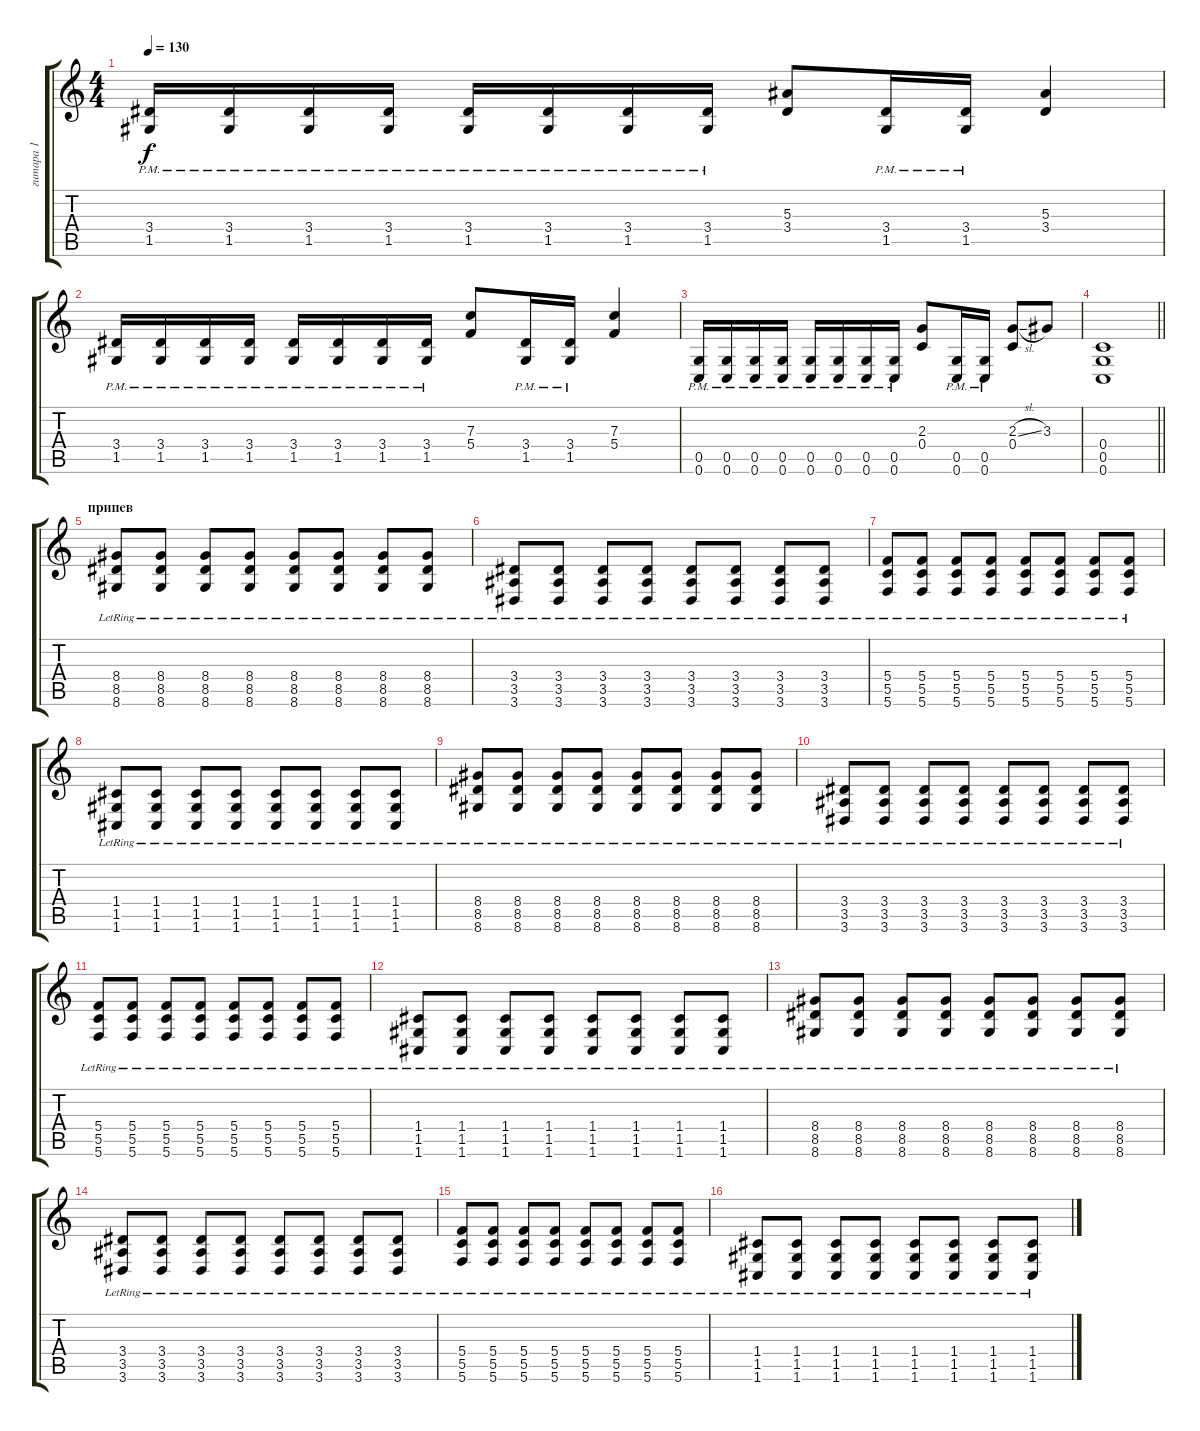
\track ("гитара 1" "гитара 1") {instrument overdrivenguitar}
\staff {score tabs}
\tuning (D4 A3 F3 C3 G2 C2) {hide}
\ts (4 4)
\tempo 130
\clef g2
\ks c
(3.4{pm} 1.5{pm}).16{dy f} (3.4{pm} 1.5{pm}).16 (3.4{pm} 1.5{pm}).16 (3.4{pm} 1.5{pm}).16 (3.4{pm} 1.5{pm}).16 (3.4{pm} 1.5{pm}).16 (3.4{pm} 1.5{pm}).16 (3.4{pm} 1.5{pm}).16 (5.3 3.4).8 (3.4{pm} 1.5{pm}).16 (3.4{pm} 1.5{pm}).16 (5.3 3.4).4 |
(3.4{pm} 1.5{pm}).16 (3.4{pm} 1.5{pm}).16 (3.4{pm} 1.5{pm}).16 (3.4{pm} 1.5{pm}).16 (3.4{pm} 1.5{pm}).16 (3.4{pm} 1.5{pm}).16 (3.4{pm} 1.5{pm}).16 (3.4{pm} 1.5{pm}).16 (7.3 5.4).8 (3.4{pm} 1.5{pm}).16 (3.4{pm} 1.5{pm}).16 (7.3 5.4).4 |
(0.5{pm} 0.6{pm}).16 (0.5{pm} 0.6{pm}).16 (0.5{pm} 0.6{pm}).16 (0.5{pm} 0.6{pm}).16 (0.5{pm} 0.6{pm}).16 (0.5{pm} 0.6{pm}).16 (0.5{pm} 0.6{pm}).16 (0.5{pm} 0.6{pm}).16 (2.3 0.4).8 (0.5{pm} 0.6{pm}).16 (0.5{pm} 0.6{pm}).16 (2.3{sl} 0.4).8 3.3.8 |
\barLineRight lightlight
(0.4 0.5 0.6).1 |
\section ("" "припев")
(8.4{lr} 8.5{lr} 8.6{lr}).8 (8.4{lr} 8.5{lr} 8.6{lr}).8 (8.4{lr} 8.5{lr} 8.6{lr}).8 (8.4{lr} 8.5{lr} 8.6{lr}).8 (8.4{lr} 8.5{lr} 8.6{lr}).8 (8.4{lr} 8.5{lr} 8.6{lr}).8 (8.4{lr} 8.5{lr} 8.6{lr}).8 (8.4{lr} 8.5{lr} 8.6{lr}).8 |
(3.4{lr} 3.5{lr} 3.6{lr}).8 (3.4{lr} 3.5{lr} 3.6{lr}).8 (3.4{lr} 3.5{lr} 3.6{lr}).8 (3.4{lr} 3.5{lr} 3.6{lr}).8 (3.4{lr} 3.5{lr} 3.6{lr}).8 (3.4{lr} 3.5{lr} 3.6{lr}).8 (3.4{lr} 3.5{lr} 3.6{lr}).8 (3.4{lr} 3.5{lr} 3.6{lr}).8 |
(5.4{lr} 5.5{lr} 5.6{lr}).8 (5.4{lr} 5.5{lr} 5.6{lr}).8 (5.4{lr} 5.5{lr} 5.6{lr}).8 (5.4{lr} 5.5{lr} 5.6{lr}).8 (5.4{lr} 5.5{lr} 5.6{lr}).8 (5.4{lr} 5.5{lr} 5.6{lr}).8 (5.4{lr} 5.5{lr} 5.6{lr}).8 (5.4{lr} 5.5{lr} 5.6{lr}).8 |
(1.4{lr} 1.5{lr} 1.6{lr}).8 (1.4{lr} 1.5{lr} 1.6{lr}).8 (1.4{lr} 1.5{lr} 1.6{lr}).8 (1.4{lr} 1.5{lr} 1.6{lr}).8 (1.4{lr} 1.5{lr} 1.6{lr}).8 (1.4{lr} 1.5{lr} 1.6{lr}).8 (1.4{lr} 1.5{lr} 1.6{lr}).8 (1.4{lr} 1.5{lr} 1.6{lr}).8 |
(8.4{lr} 8.5{lr} 8.6{lr}).8 (8.4{lr} 8.5{lr} 8.6{lr}).8 (8.4{lr} 8.5{lr} 8.6{lr}).8 (8.4{lr} 8.5{lr} 8.6{lr}).8 (8.4{lr} 8.5{lr} 8.6{lr}).8 (8.4{lr} 8.5{lr} 8.6{lr}).8 (8.4{lr} 8.5{lr} 8.6{lr}).8 (8.4{lr} 8.5{lr} 8.6{lr}).8 |
(3.4{lr} 3.5{lr} 3.6{lr}).8 (3.4{lr} 3.5{lr} 3.6{lr}).8 (3.4{lr} 3.5{lr} 3.6{lr}).8 (3.4{lr} 3.5{lr} 3.6{lr}).8 (3.4{lr} 3.5{lr} 3.6{lr}).8 (3.4{lr} 3.5{lr} 3.6{lr}).8 (3.4{lr} 3.5{lr} 3.6{lr}).8 (3.4{lr} 3.5{lr} 3.6{lr}).8 |
(5.4{lr} 5.5{lr} 5.6{lr}).8 (5.4{lr} 5.5{lr} 5.6{lr}).8 (5.4{lr} 5.5{lr} 5.6{lr}).8 (5.4{lr} 5.5{lr} 5.6{lr}).8 (5.4{lr} 5.5{lr} 5.6{lr}).8 (5.4{lr} 5.5{lr} 5.6{lr}).8 (5.4{lr} 5.5{lr} 5.6{lr}).8 (5.4{lr} 5.5{lr} 5.6{lr}).8 |
(1.4{lr} 1.5{lr} 1.6{lr}).8 (1.4{lr} 1.5{lr} 1.6{lr}).8 (1.4{lr} 1.5{lr} 1.6{lr}).8 (1.4{lr} 1.5{lr} 1.6{lr}).8 (1.4{lr} 1.5{lr} 1.6{lr}).8 (1.4{lr} 1.5{lr} 1.6{lr}).8 (1.4{lr} 1.5{lr} 1.6{lr}).8 (1.4{lr} 1.5{lr} 1.6{lr}).8 |
(8.4{lr} 8.5{lr} 8.6{lr}).8 (8.4{lr} 8.5{lr} 8.6{lr}).8 (8.4{lr} 8.5{lr} 8.6{lr}).8 (8.4{lr} 8.5{lr} 8.6{lr}).8 (8.4{lr} 8.5{lr} 8.6{lr}).8 (8.4{lr} 8.5{lr} 8.6{lr}).8 (8.4{lr} 8.5{lr} 8.6{lr}).8 (8.4{lr} 8.5{lr} 8.6{lr}).8 |
(3.4{lr} 3.5{lr} 3.6{lr}).8 (3.4{lr} 3.5{lr} 3.6{lr}).8 (3.4{lr} 3.5{lr} 3.6{lr}).8 (3.4{lr} 3.5{lr} 3.6{lr}).8 (3.4{lr} 3.5{lr} 3.6{lr}).8 (3.4{lr} 3.5{lr} 3.6{lr}).8 (3.4{lr} 3.5{lr} 3.6{lr}).8 (3.4{lr} 3.5{lr} 3.6{lr}).8 |
(5.4{lr} 5.5{lr} 5.6{lr}).8 (5.4{lr} 5.5{lr} 5.6{lr}).8 (5.4{lr} 5.5{lr} 5.6{lr}).8 (5.4{lr} 5.5{lr} 5.6{lr}).8 (5.4{lr} 5.5{lr} 5.6{lr}).8 (5.4{lr} 5.5{lr} 5.6{lr}).8 (5.4{lr} 5.5{lr} 5.6{lr}).8 (5.4{lr} 5.5{lr} 5.6{lr}).8 |
(1.4{lr} 1.5{lr} 1.6{lr}).8 (1.4{lr} 1.5{lr} 1.6{lr}).8 (1.4{lr} 1.5{lr} 1.6{lr}).8 (1.4{lr} 1.5{lr} 1.6{lr}).8 (1.4{lr} 1.5{lr} 1.6{lr}).8 (1.4{lr} 1.5{lr} 1.6{lr}).8 (1.4{lr} 1.5{lr} 1.6{lr}).8 (1.4{lr} 1.5{lr} 1.6{lr}).8
